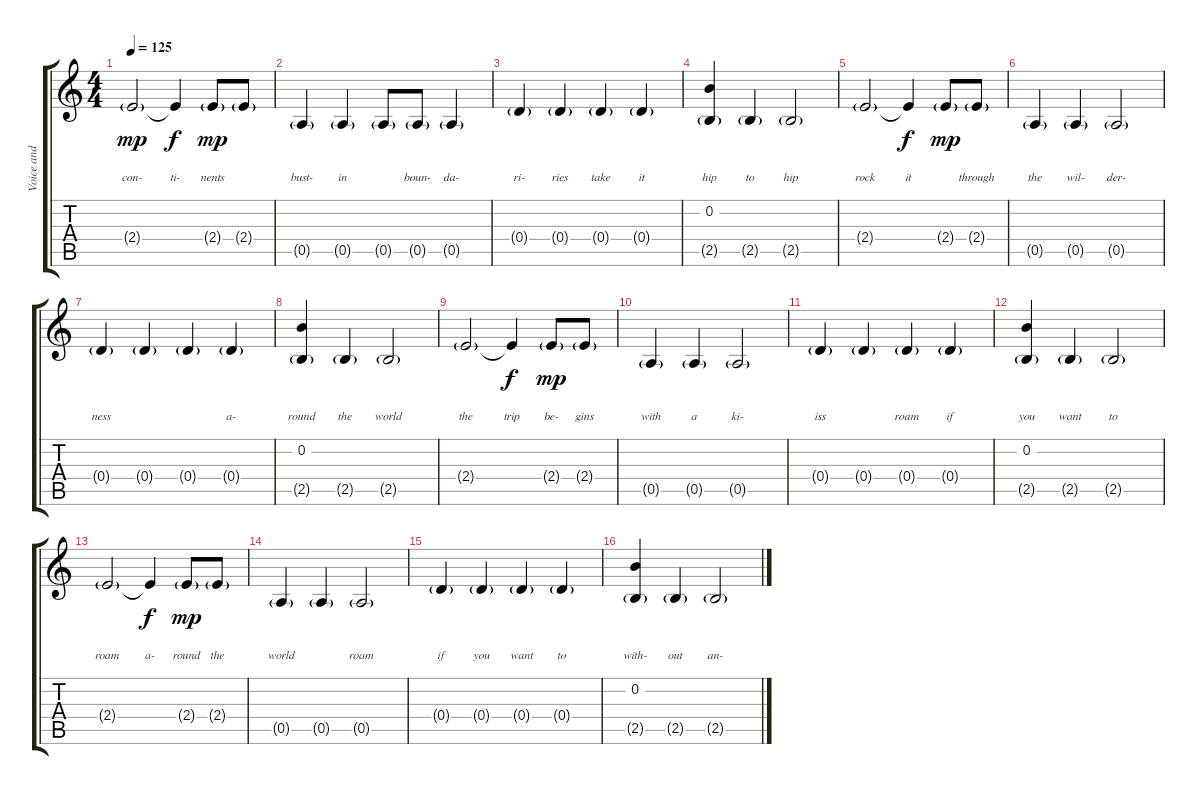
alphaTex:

\track ("Voice and Lyrics" "Voice and ") {instrument electricguitarjazz}
\staff {score tabs}
\tuning (E4 B3 G3 D3 A2 E2) {hide}
\ts (4 4)
\tempo 125
\clef g2
\ks c
2.4{g}.2{lyrics (0 "") lyrics (1 "") lyrics (2 "") lyrics (3 "") lyrics (4 "con-") dy mp} 2.4{t}.4{lyrics (0 "") lyrics (1 "") lyrics (2 "") lyrics (3 "") lyrics (4 "ti-") dy f} 2.4{g}.8{lyrics (0 "") lyrics (1 "") lyrics (2 "") lyrics (3 "") lyrics (4 "nents") dy mp} 2.4{g}.8{lyrics (0 "") lyrics (1 "") lyrics (2 "") lyrics (3 "") lyrics (4 " ")} |
0.5{g}.4{lyrics (0 "") lyrics (1 "") lyrics (2 "") lyrics (3 "") lyrics (4 "bust-")} 0.5{g}.4{lyrics (0 "") lyrics (1 "") lyrics (2 "") lyrics (3 "") lyrics (4 "in")} 0.5{g}.8{lyrics (0 "") lyrics (1 "") lyrics (2 "") lyrics (3 "") lyrics (4 " ")} 0.5{g}.8{lyrics (0 "") lyrics (1 "") lyrics (2 "") lyrics (3 "") lyrics (4 "boun-")} 0.5{g}.4{lyrics (0 "") lyrics (1 "") lyrics (2 "") lyrics (3 "") lyrics (4 "da-")} |
0.4{g}.4{lyrics (0 "") lyrics (1 "") lyrics (2 "") lyrics (3 "") lyrics (4 "ri-")} 0.4{g}.4{lyrics (0 "") lyrics (1 "") lyrics (2 "") lyrics (3 "") lyrics (4 "ries")} 0.4{g}.4{lyrics (0 "") lyrics (1 "") lyrics (2 "") lyrics (3 "") lyrics (4 "take")} 0.4{g}.4{lyrics (0 "") lyrics (1 "") lyrics (2 "") lyrics (3 "") lyrics (4 "it")} |
(0.2 2.5{g}).4{lyrics (0 "") lyrics (1 "") lyrics (2 "") lyrics (3 "") lyrics (4 "hip")} 2.5{g}.4{lyrics (0 "") lyrics (1 "") lyrics (2 "") lyrics (3 "") lyrics (4 "to")} 2.5{g}.2{lyrics (0 "") lyrics (1 "") lyrics (2 "") lyrics (3 "") lyrics (4 "hip")} |
2.4{g}.2{lyrics (0 "") lyrics (1 "") lyrics (2 "") lyrics (3 "") lyrics (4 "rock")} 2.4{t}.4{lyrics (0 "") lyrics (1 "") lyrics (2 "") lyrics (3 "") lyrics (4 "it") dy f} 2.4{g}.8{lyrics (0 "") lyrics (1 "") lyrics (2 "") lyrics (3 "") lyrics (4 "") dy mp} 2.4{g}.8{lyrics (0 "") lyrics (1 "") lyrics (2 "") lyrics (3 "") lyrics (4 "through")} |
0.5{g}.4{lyrics (0 "") lyrics (1 "") lyrics (2 "") lyrics (3 "") lyrics (4 "the")} 0.5{g}.4{lyrics (0 "") lyrics (1 "") lyrics (2 "") lyrics (3 "") lyrics (4 "wil-")} 0.5{g}.2{lyrics (0 "") lyrics (1 "") lyrics (2 "") lyrics (3 "") lyrics (4 "der-")} |
0.4{g}.4{lyrics (0 "") lyrics (1 "") lyrics (2 "") lyrics (3 "") lyrics (4 "ness")} 0.4{g}.4{lyrics (0 "") lyrics (1 "") lyrics (2 "") lyrics (3 "") lyrics (4 "")} 0.4{g}.4{lyrics (0 "") lyrics (1 "") lyrics (2 "") lyrics (3 "") lyrics (4 " ")} 0.4{g}.4{lyrics (0 "") lyrics (1 "") lyrics (2 "") lyrics (3 "") lyrics (4 "a-")} |
(0.2 2.5{g}).4{lyrics (0 "") lyrics (1 "") lyrics (2 "") lyrics (3 "") lyrics (4 "round")} 2.5{g}.4{lyrics (0 "") lyrics (1 "") lyrics (2 "") lyrics (3 "") lyrics (4 "the")} 2.5{g}.2{lyrics (0 "") lyrics (1 "") lyrics (2 "") lyrics (3 "") lyrics (4 "world")} |
2.4{g}.2{lyrics (0 "") lyrics (1 "") lyrics (2 "") lyrics (3 "") lyrics (4 "the")} 2.4{t}.4{lyrics (0 "") lyrics (1 "") lyrics (2 "") lyrics (3 "") lyrics (4 "trip") dy f} 2.4{g}.8{lyrics (0 "") lyrics (1 "") lyrics (2 "") lyrics (3 "") lyrics (4 "be-") dy mp} 2.4{g}.8{lyrics (0 "") lyrics (1 "") lyrics (2 "") lyrics (3 "") lyrics (4 "gins")} |
0.5{g}.4{lyrics (0 "") lyrics (1 "") lyrics (2 "") lyrics (3 "") lyrics (4 "with")} 0.5{g}.4{lyrics (0 "") lyrics (1 "") lyrics (2 "") lyrics (3 "") lyrics (4 "a")} 0.5{g}.2{lyrics (0 "") lyrics (1 "") lyrics (2 "") lyrics (3 "") lyrics (4 "ki-")} |
0.4{g}.4{lyrics (0 "") lyrics (1 "") lyrics (2 "") lyrics (3 "") lyrics (4 "iss")} 0.4{g}.4{lyrics (0 "") lyrics (1 "") lyrics (2 "") lyrics (3 "") lyrics (4 " ")} 0.4{g}.4{lyrics (0 "") lyrics (1 "") lyrics (2 "") lyrics (3 "") lyrics (4 "roam")} 0.4{g}.4{lyrics (0 "") lyrics (1 "") lyrics (2 "") lyrics (3 "") lyrics (4 "if")} |
(0.2 2.5{g}).4{lyrics (0 "") lyrics (1 "") lyrics (2 "") lyrics (3 "") lyrics (4 "you")} 2.5{g}.4{lyrics (0 "") lyrics (1 "") lyrics (2 "") lyrics (3 "") lyrics (4 "want")} 2.5{g}.2{lyrics (0 "") lyrics (1 "") lyrics (2 "") lyrics (3 "") lyrics (4 "to")} |
2.4{g}.2{lyrics (0 "") lyrics (1 "") lyrics (2 "") lyrics (3 "") lyrics (4 "roam")} 2.4{t}.4{lyrics (0 "") lyrics (1 "") lyrics (2 "") lyrics (3 "") lyrics (4 "a-") dy f} 2.4{g}.8{lyrics (0 "") lyrics (1 "") lyrics (2 "") lyrics (3 "") lyrics (4 "round") dy mp} 2.4{g}.8{lyrics (0 "") lyrics (1 "") lyrics (2 "") lyrics (3 "") lyrics (4 "the")} |
0.5{g}.4{lyrics (0 "") lyrics (1 "") lyrics (2 "") lyrics (3 "") lyrics (4 "world")} 0.5{g}.4{lyrics (0 "") lyrics (1 "") lyrics (2 "") lyrics (3 "") lyrics (4 " ")} 0.5{g}.2{lyrics (0 "") lyrics (1 "") lyrics (2 "") lyrics (3 "") lyrics (4 "roam")} |
0.4{g}.4{lyrics (0 "") lyrics (1 "") lyrics (2 "") lyrics (3 "") lyrics (4 "if")} 0.4{g}.4{lyrics (0 "") lyrics (1 "") lyrics (2 "") lyrics (3 "") lyrics (4 "you")} 0.4{g}.4{lyrics (0 "") lyrics (1 "") lyrics (2 "") lyrics (3 "") lyrics (4 "want")} 0.4{g}.4{lyrics (0 "") lyrics (1 "") lyrics (2 "") lyrics (3 "") lyrics (4 "to")} |
(0.2 2.5{g}).4{lyrics (0 "") lyrics (1 "") lyrics (2 "") lyrics (3 "") lyrics (4 "with-")} 2.5{g}.4{lyrics (0 "") lyrics (1 "") lyrics (2 "") lyrics (3 "") lyrics (4 "out")} 2.5{g}.2{lyrics (0 "") lyrics (1 "") lyrics (2 "") lyrics (3 "") lyrics (4 "an-")}
